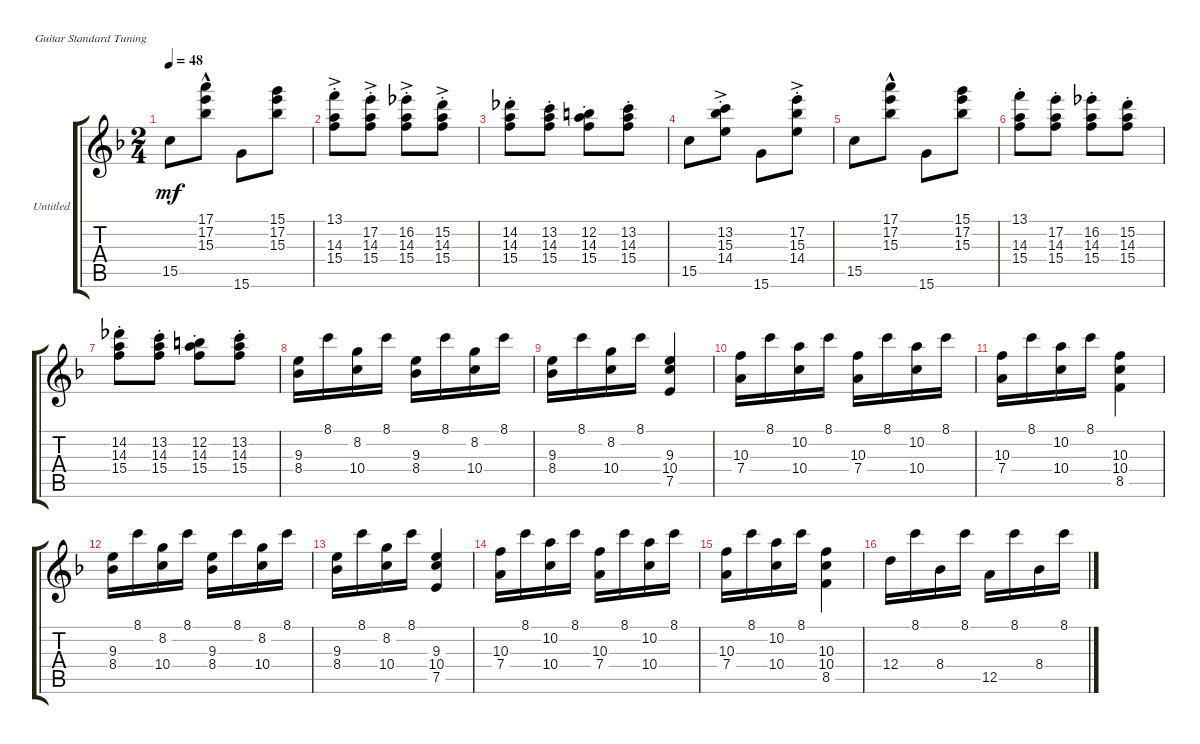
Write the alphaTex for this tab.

\bracketExtendMode groupsimilarinstruments
\firstSystemTrackNameOrientation horizontal
\otherSystemsTrackNameOrientation horizontal
\track ("Untitled" "Untitled") {instrument acousticguitarnylon}
\staff {score tabs}
\tuning (E4 B3 G3 D3 A2 E2)
\ts (2 4)
\tempo 48
\clef g2
\ks dminor
15.5.8{dy mf} (17.1{hac} 17.2{hac} 15.3{hac}).8 15.6.8 (15.1 17.2 15.3).8 |
(13.1{ac st} 14.3{ac st} 15.4{ac st}).8 (17.2{ac st} 14.3{ac st} 15.4{ac st}).8 (16.2{ac st} 14.3{ac st} 15.4{ac st}).8 (15.2{ac st} 14.3{ac st} 15.4{ac st}).8 |
(14.2{st} 14.3{st} 15.4{st}).8 (13.2{st} 14.3{st} 15.4{st}).8 (12.2{st} 14.3{st} 15.4{st}).8 (13.2{st} 14.3{st} 15.4{st}).8 |
15.5.8 (13.2{ac st} 15.3{ac st} 14.4{ac st}).8 15.6.8 (17.2{ac st} 15.3{ac st} 14.4{ac st}).8 |
15.5.8 (17.1{hac} 17.2{hac} 15.3{hac}).8 15.6.8 (15.1 17.2 15.3).8 |
(13.1{st} 14.3{st} 15.4{st}).8 (17.2{st} 14.3{st} 15.4{st}).8 (16.2{st} 14.3{st} 15.4{st}).8 (15.2{st} 14.3{st} 15.4{st}).8 |
(14.2{st} 14.3{st} 15.4{st}).8 (13.2{st} 14.3{st} 15.4{st}).8 (12.2{st} 14.3{st} 15.4{st}).8 (13.2{st} 14.3{st} 15.4{st}).8 |
(9.3 8.4).16 8.1.16 (8.2 10.4).16 8.1.16 (9.3 8.4).16 8.1.16 (8.2 10.4).16 8.1.16 |
(9.3 8.4).16 8.1.16 (8.2 10.4).16 8.1.16 (9.3 10.4 7.5).4 |
(10.3 7.4).16 8.1.16 (10.2 10.4).16 8.1.16 (10.3 7.4).16 8.1.16 (10.2 10.4).16 8.1.16 |
(10.3 7.4).16 8.1.16 (10.2 10.4).16 8.1.16 (10.3 10.4 8.5).4 |
(9.3 8.4).16 8.1.16 (8.2 10.4).16 8.1.16 (9.3 8.4).16 8.1.16 (8.2 10.4).16 8.1.16 |
(9.3 8.4).16 8.1.16 (8.2 10.4).16 8.1.16 (9.3 10.4 7.5).4 |
(10.3 7.4).16 8.1.16 (10.2 10.4).16 8.1.16 (10.3 7.4).16 8.1.16 (10.2 10.4).16 8.1.16 |
(10.3 7.4).16 8.1.16 (10.2 10.4).16 8.1.16 (10.3 10.4 8.5).4 |
12.4.16 8.1.16 8.4.16 8.1.16 12.5.16 8.1.16 8.4.16 8.1.16
